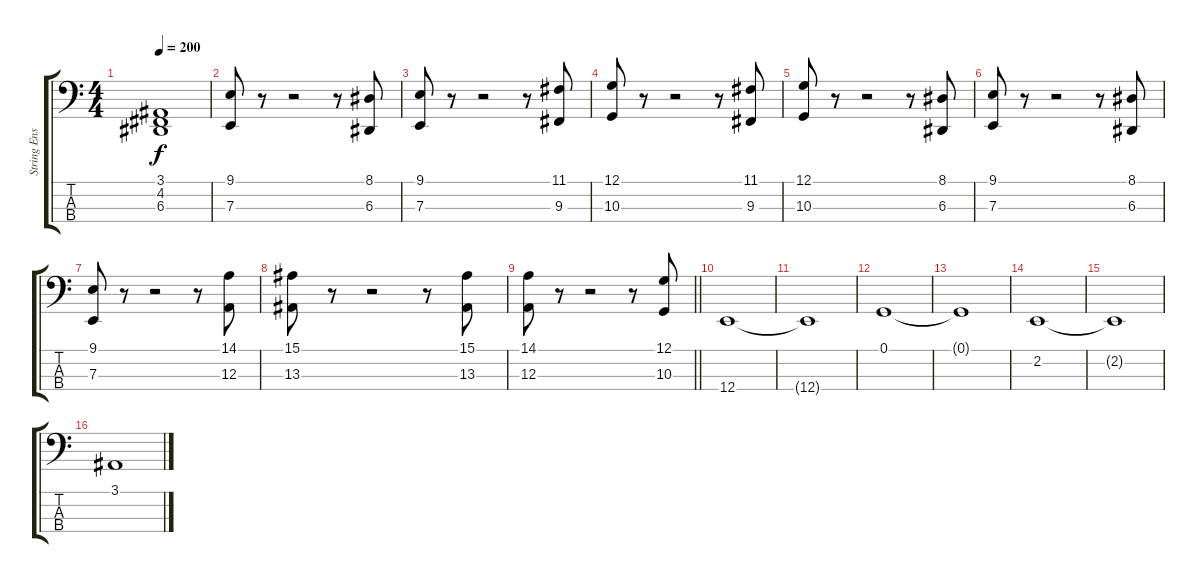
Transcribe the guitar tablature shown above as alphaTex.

\track ("String Ensemble III" "String Ens") {instrument stringensemble1}
\staff {score tabs}
\tuning (G2 D2 A1 E1) {hide}
\ts (4 4)
\tempo 200
\clef f4
\ks c
(3.1 4.2 6.3).1{dy f} |
(9.1 7.3).8 r.8 r.2 r.8 (8.1 6.3).8 |
(9.1 7.3).8 r.8 r.2 r.8 (11.1 9.3).8 |
(12.1 10.3).8 r.8 r.2 r.8 (11.1 9.3).8 |
(12.1 10.3).8 r.8 r.2 r.8 (8.1 6.3).8 |
(9.1 7.3).8 r.8 r.2 r.8 (8.1 6.3).8 |
(9.1 7.3).8 r.8 r.2 r.8 (14.1 12.3).8 |
(15.1 13.3).8 r.8 r.2 r.8 (15.1 13.3).8 |
\barLineRight lightlight
(14.1 12.3).8 r.8 r.2 r.8 (12.1 10.3).8 |
12.4.1 |
12.4{t}.1 |
0.1.1 |
0.1{t}.1 |
2.2.1 |
2.2{t}.1 |
3.1.1
